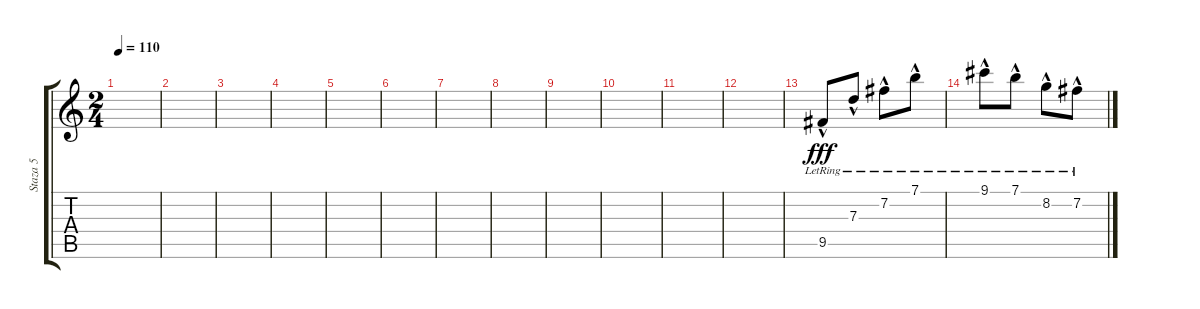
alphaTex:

\track ("Staza 5" "Staza 5") {instrument electricguitarclean}
\staff {score tabs}
\tuning (E4 B3 G3 D3 A2 E2) {hide}
\ts (2 4)
\tempo 110
\clef g2
\ks c
|
|
|
|
|
|
|
|
|
|
|
|
9.5{hac lr}.8{dy fff} 7.3{hac lr}.8 7.2{hac lr}.8 7.1{hac lr}.8 |
9.1{hac lr}.8 7.1{hac lr}.8 8.2{hac lr}.8 7.2{hac lr}.8
